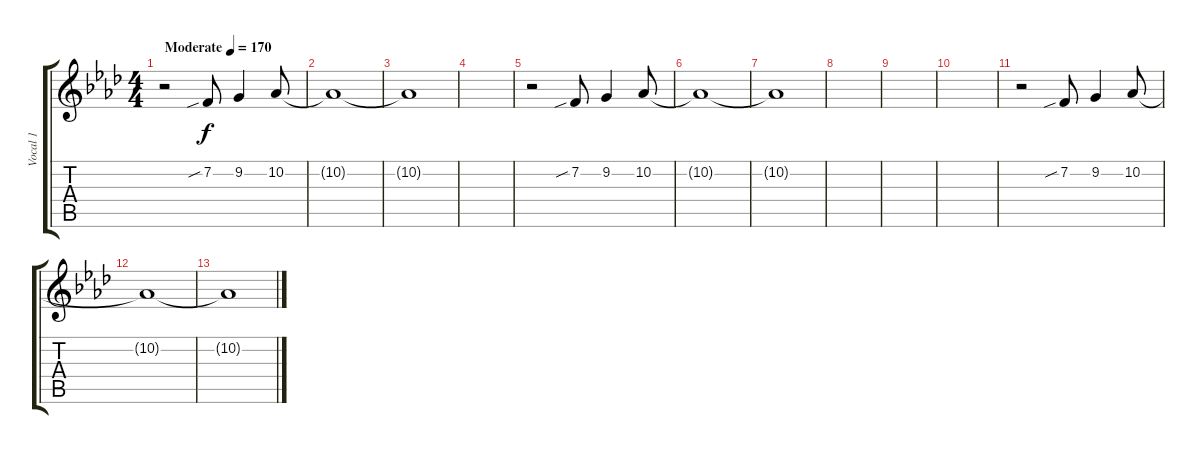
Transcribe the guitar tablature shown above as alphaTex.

\track ("Vocal 1" "Vocal 1") {instrument clarinet}
\staff {score tabs}
\tuning (Eb4 Bb3 Gb3 Db3 Ab2 Eb2) {hide}
\ts (4 4)
\tempo (170 "Moderate")
\clef g2
\ks ab
r.2{dy f instrument clarinet} 7.2{sib}.8 9.2.4 10.2.8 |
10.2{t}.1 |
10.2{t}.1 |
|
r.2 7.2{sib}.8 9.2.4 10.2.8 |
10.2{t}.1 |
10.2{t}.1 |
|
|
|
r.2 7.2{sib}.8 9.2.4 10.2.8 |
10.2{t}.1 |
10.2{t}.1
